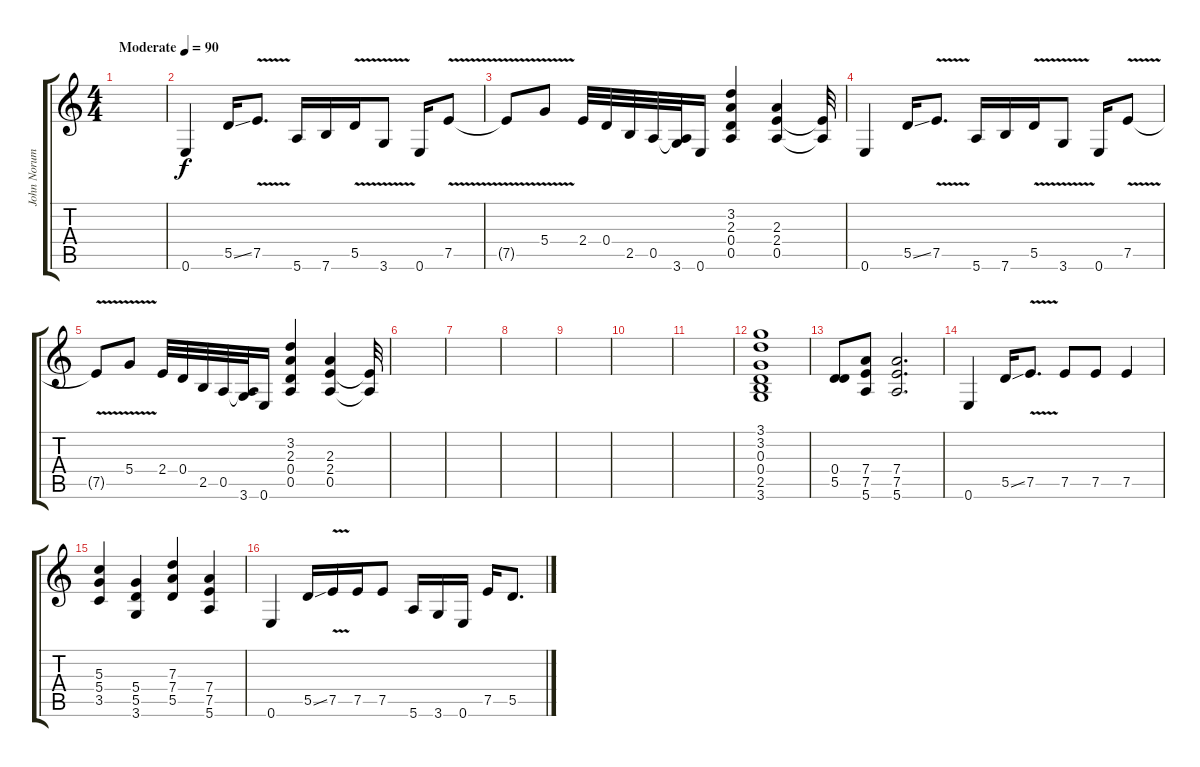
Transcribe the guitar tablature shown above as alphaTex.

\track ("John Norum" "John Norum") {instrument distortionguitar}
\staff {score tabs}
\tuning (E4 B3 G3 D3 A2 E2) {hide}
\ts (4 4)
\tempo (90 "Moderate")
\clef g2
\ks c
|
0.6.4 5.5{ss}.16 7.5{v}.8{d} 5.6.16 7.6.16 5.5{v}.16 3.6{v}.8 0.6.16 7.5{v}.8 |
7.5{t}.8 5.4{v}.8 2.4.32 0.4.32 2.5.32 0.5.32 (0.5{t} 3.6).32 0.6.16 (3.2 2.3 0.4 0.5).4 (2.3 2.4 0.5).4 (2.4{t} 0.5{t}).32 |
0.6.4 5.5{ss}.16 7.5{v}.8{d} 5.6.16 7.6.16 5.5{v}.16 3.6{v}.8 0.6.16 7.5{v}.8 |
7.5{t}.8 5.4{v}.8 2.4.32 0.4.32 2.5.32 0.5.32 (0.5{t} 3.6).32 0.6.16 (3.2 2.3 0.4 0.5).4 (2.3 2.4 0.5).4 (2.4{t} 0.5{t}).32 |
|
|
|
|
|
|
(3.1 3.2 0.3 0.4 2.5 3.6).1 |
(0.4 5.5).8 (7.4 7.5 5.6).8 (7.4 7.5 5.6).2{d} |
0.6.4 5.5{ss}.16 7.5{v}.8{d} 7.5.8 7.5.8 7.5.4 |
(5.3 5.4 3.5).4 (5.4 5.5 3.6).4 (7.3 7.4 5.5).4 (7.4 7.5 5.6).4 |
0.6.4 5.5{ss}.16 7.5{v}.16 7.5.16 7.5.8 5.6.16 3.6.16 0.6.16 7.5.16 5.5.8{d}
